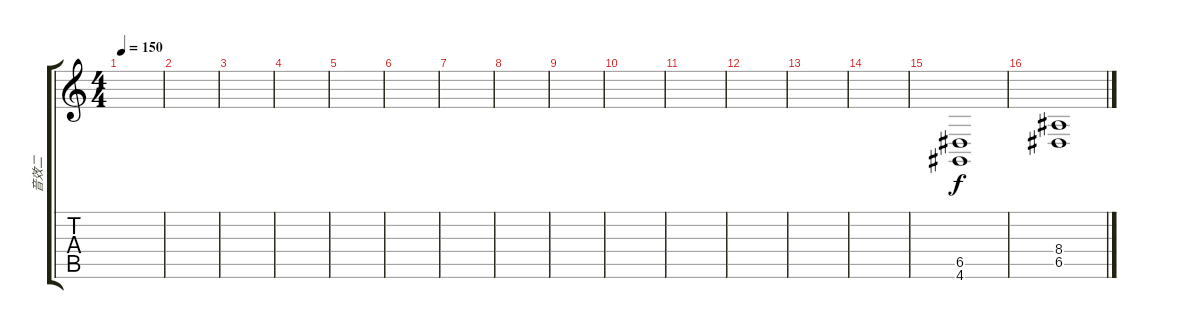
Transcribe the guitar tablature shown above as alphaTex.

\track ("音效二" "音效二") {instrument churchorgan}
\staff {score tabs}
\tuning (E4 B3 G3 D3 A2 E2) {hide}
\ts (4 4)
\tempo 150
\clef g2
\ks c
|
|
|
|
|
|
|
|
|
|
|
|
|
|
(6.5 4.6).1{volume 10} |
(8.4 6.5).1
